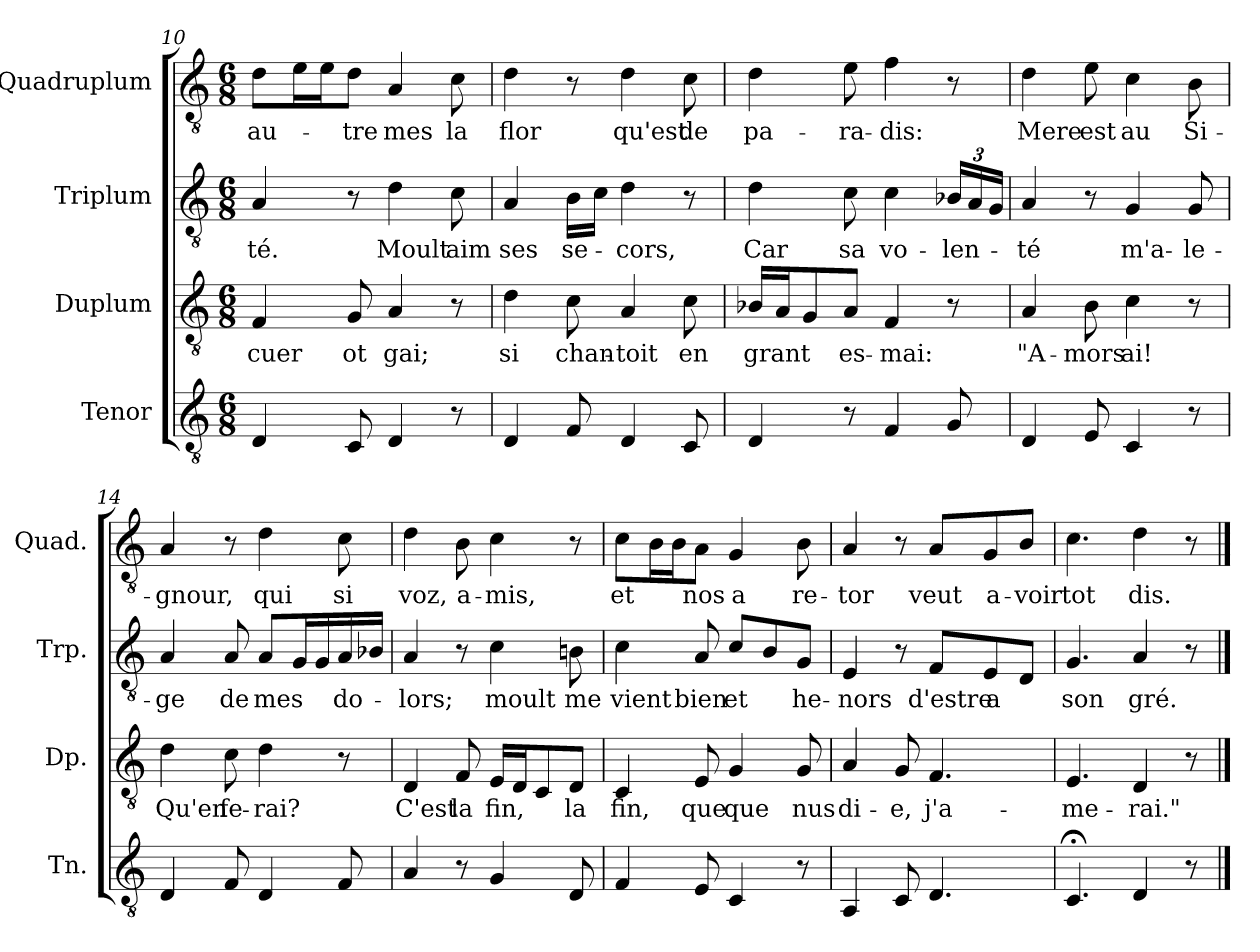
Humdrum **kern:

**kern	**kern	**text	**kern	**text	**kern	**text
*part4	*part3	*part3	*part2	*part2	*part1	*part1
*staff4	*staff3	*staff3	*staff2	*staff2	*staff1	*staff1
*I"Tenor	*I"Duplum	*	*I"Triplum	*	*I"Quadruplum	*
*I'Tn.	*I'Dp.	*	*I'Trp.	*	*I'Quad.	*
*clefGv2	*clefGv2	*	*clefGv2	*	*clefGv2	*
*k[]	*k[]	*	*k[]	*	*k[]	*
*M6/8	*M6/8	*	*M6/8	*	*M6/8	*
=10	=10	=10	=10	=10	=10	=10
!	!	!LO:LY:b	!	!LO:LY:b	!	!LO:LY:b
4D/	4F/	cuer	4A/	-té.	8d\L	au-
*	*	*	*	*	*tremolo	*
.	.	.	.	.	16e\	.
.	.	.	.	.	16e\	.
*	*	*	*	*	*Xtremolo	*
!	!	!LO:LY:b	!	!	!	!LO:LY:b
8C/	8G/	ot	8r	.	8d\J	-tre
!	!	!LO:LY:b	!	!LO:LY:b	!	!LO:LY:b
4D/	4A/	gai;	4d\	Moult	4A/	mes
!	!	!	!	!LO:LY:b	!	!LO:LY:b
8r	8r	.	8c\	aim	8c\	la
=11	=11	=11	=11	=11	=11	=11
!	!	!LO:LY:b	!	!LO:LY:b	!	!LO:LY:b
4D/	4d\	si	4A/	ses	4d\	flor
!	!	!LO:LY:b	!	!LO:LY:b	!	!
8F/	8c\	chan-	16B\LL	se-	8r	.
.	.	.	16c\JJ	.	.	.
!	!	!LO:LY:b	!	!LO:LY:b	!	!LO:LY:b
4D/	4A/	-toit	4d\	-cors,	4d\	qu'est
!	!	!LO:LY:b	!	!	!	!LO:LY:b
8C/	8c\	en	8r	.	8c\	de
=12	=12	=12	=12	=12	=12	=12
!	!	!LO:LY:b	!	!LO:LY:b	!	!LO:LY:b
4D/	16B-i/LL	grant	4d\	Car	4d\	pa-
.	16A/J	.	.	.	.	.
.	8G/	.	.	.	.	.
!	!	!LO:LY:b	!	!LO:LY:b	!	!LO:LY:b
8r	8A/J	es-	8c\	sa	8e\	-ra-
!	!	!LO:LY:b	!	!LO:LY:b	!	!LO:LY:b
4F/	4F/	-mai:	4c\	vo-	4f\	-dis:
*	*	*	*Xbrackettup	*	*	*
!	!	!	!	!LO:LY:b	!	!
8G/	8r	.	24B-i/LL	-len-	8r	.
.	.	.	24A/	.	.	.
.	.	.	24G/JJ	.	.	.
=13	=13	=13	=13	=13	=13	=13
!	!	!LO:LY:b	!	!LO:LY:b	!	!LO:LY:b
4D/	4A/	"A-	4A/	-té	4d\	Mere
!	!	!LO:LY:b	!	!	!	!LO:LY:b
8E/	8B\	-mors	8r	.	8e\	est
!	!	!LO:LY:b	!	!LO:LY:b	!	!LO:LY:b
4C/	4c\	ai!	4G/	m'a-	4c\	au
!	!	!	!	!LO:LY:b	!	!LO:LY:b
8r	8r	.	8G/	-le-	8B\	Si-
!!LO:LB:g=z
=14	=14	=14	=14	=14	=14	=14
!	!	!LO:LY:b	!	!LO:LY:b	!	!LO:LY:b
4D/	4d\	Qu'en	4A/	-ge	4A/	-gnour,
!	!	!LO:LY:b	!	!LO:LY:b	!	!
8F/	8c\	fe-	8A/	de	8r	.
!	!	!LO:LY:b	!	!LO:LY:b	!	!LO:LY:b
4D/	4d\	-rai?	8A/L	mes	4d\	qui
*	*	*	*tremolo	*	*	*
.	.	.	16G/	.	.	.
.	.	.	16G/	.	.	.
*	*	*	*Xtremolo	*	*	*
!	!	!	!	!LO:LY:b	!	!LO:LY:b
8F/	8r	.	16A/L	do-	8c\	si
.	.	.	16B-i/JJ	.	.	.
=15	=15	=15	=15	=15	=15	=15
!	!	!LO:LY:b	!	!LO:LY:b	!	!LO:LY:b
4A/	4D/	C'est	4A/	-lors;	4d\	voz,
!	!	!LO:LY:b	!	!	!	!LO:LY:b
8r	8F/	la	8r	.	8B\	a-
!	!	!LO:LY:b	!	!LO:LY:b	!	!LO:LY:b
4G/	16E/LL	fin,	4c\	moult	4c\	-mis,
.	16D/J	.	.	.	.	.
.	8C/	.	.	.	.	.
!	!	!LO:LY:b	!	!LO:LY:b	!	!
8D/	8D/J	la	8Bni\	me	8r	.
=16	=16	=16	=16	=16	=16	=16
!	!	!LO:LY:b	!	!LO:LY:b	!	!LO:LY:b
4F/	4C/	fin,	4c\	vient	8c\L	et
*	*	*	*	*	*tremolo	*
.	.	.	.	.	16B\	.
.	.	.	.	.	16B\	.
*	*	*	*	*	*Xtremolo	*
!	!	!LO:LY:b	!	!LO:LY:b	!	!LO:LY:b
8E/	8E/	que	8A/	bien	8A\J	nos
!	!	!LO:LY:b	!	!LO:LY:b	!	!LO:LY:b
4C/	4G/	que	8c/L	et	4G/	a
.	.	.	8B/	.	.	.
!	!	!LO:LY:b	!	!LO:LY:b	!	!LO:LY:b
8r	8G/	nus	8G/J	he-	8B\	re-
=17	=17	=17	=17	=17	=17	=17
!	!	!LO:LY:b	!	!LO:LY:b	!	!LO:LY:b
4AA/	4A/	di-	4E/	-nors	4A/	-tor
!	!	!LO:LY:b	!	!	!	!
8C/	8G/	-e,	8r	.	8r	.
!	!	!LO:LY:b	!	!LO:LY:b	!	!LO:LY:b
4.D/	4.F/	j'a-	8F/L	d'estre	8A/L	veut
!	!	!	!	!LO:LY:b	!	!LO:LY:b
.	.	.	8E/	a	8G/	a-
!	!	!	!	!	!	!LO:LY:b
.	.	.	8D/J	.	8B/J	-voir
=18	=18	=18	=18	=18	=18	=18
!	!	!LO:LY:b	!	!LO:LY:b	!	!LO:LY:b
4.C;</	4.E/	-me-	4.G/	son	4.c\	tot
!	!	!LO:LY:b	!	!LO:LY:b	!	!LO:LY:b
4D/	4D/	-rai."	4A/	gré.	4d\	dis.
8r	8r	.	8r	.	8r	.
==	==	==	==	==	==	==
*-	*-	*-	*-	*-	*-	*-
